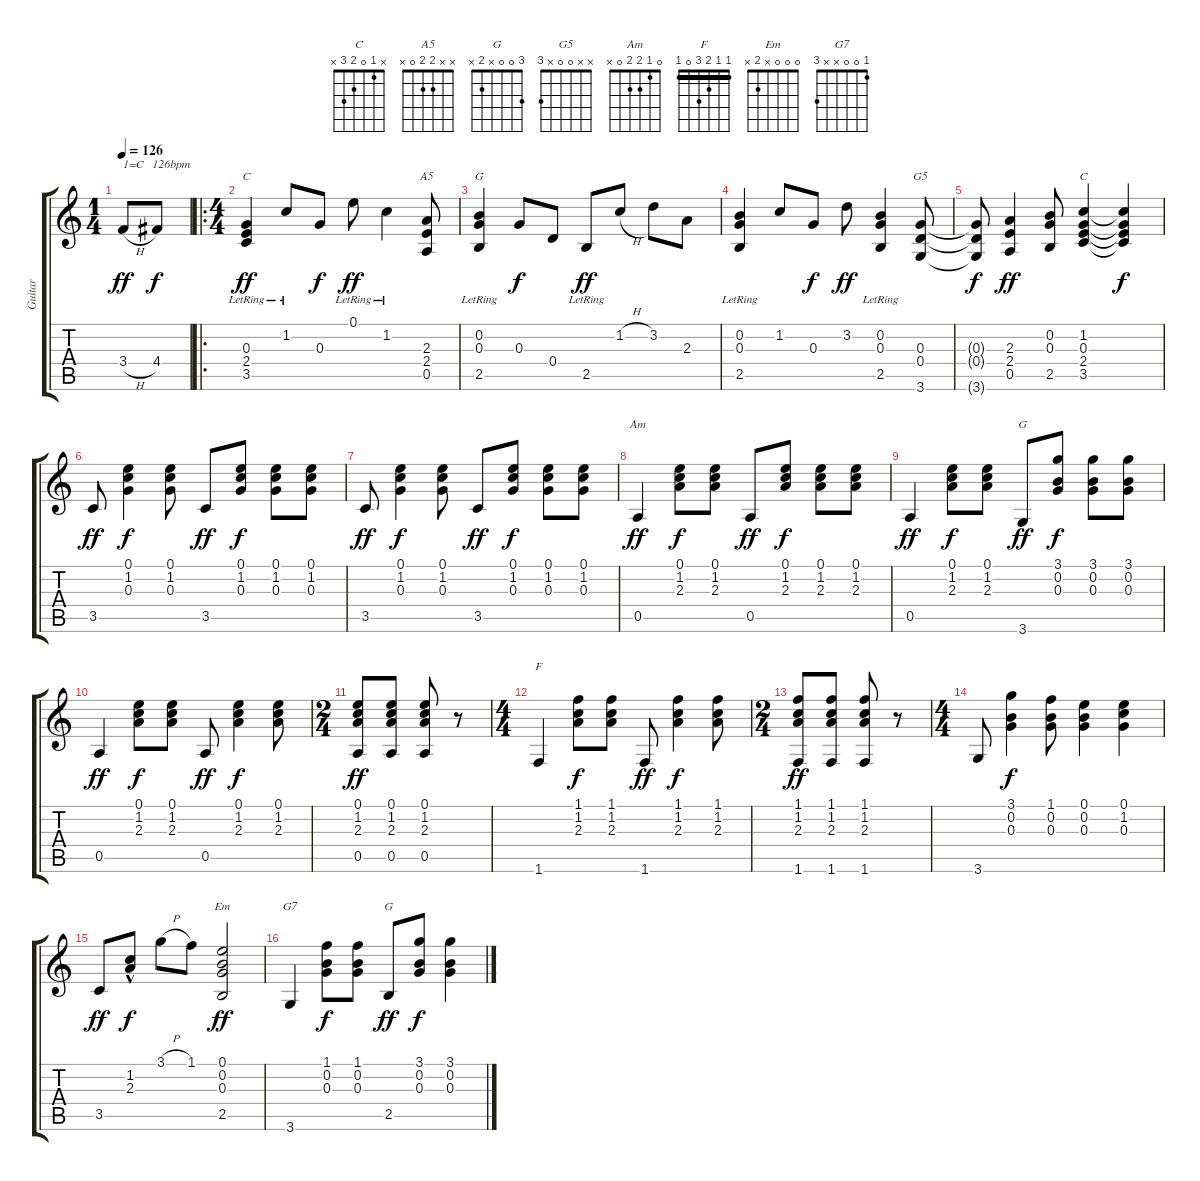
\track ("Guitar" "Guitar") {instrument acousticguitarnylon}
\staff {score tabs}
\tuning (E4 B3 G3 D3 A2 E2) {hide}
\chord ("C" 0 1 0 2 3 x)
\chord ("A5" x x 2 2 0 x)
\chord ("G" x 0 0 x 2 x)
\chord ("G5" x x 0 0 x 3)
\chord ("C" x 1 0 2 3 x)
\chord ("Am" 0 1 2 2 0 x)
\chord ("G" 3 0 0 0 2 3)
\chord ("F" 1 1 2 3 0 1) {barre 1}
\chord ("Em" 0 0 0 x 2 x)
\chord ("G7" 1 0 0 x x 3)
\chord ("G" 3 0 0 x 2 x)
\ts (1 4)
\tempo 126
\clef g2
\ks c
3.4{h}.8{txt "1=C   126bpm" dy ff instrument acousticguitarnylon} 4.4.8{dy f} |
\ro
\ts (4 4)
(0.3{lr} 2.4{lr} 3.5{lr}).4{ch "C" dy ff} 1.2{lr}.8 0.3.8{dy f} 0.1{lr}.8{dy ff} 1.2{lr}.4 (2.3 2.4 0.5).8{ch "A5"} |
(0.2{lr} 0.3{lr} 2.5{lr}).4{ch "G"} 0.3.8{dy f} 0.4.8 2.5{lr}.8{dy ff} 1.2{h}.8 3.2.8 2.3.8 |
(0.2{lr} 0.3{lr} 2.5{lr}).4 1.2.8 0.3.8{dy f} 3.2.8{dy ff} (0.2{lr} 0.3{lr} 2.5{lr}).4 (0.3 0.4 3.6).8{ch "G5"} |
(0.3{t} 0.4{t} 3.6{t}).8{dy f} (2.3 2.4 0.5).4{dy ff} (0.2 0.3 2.5).8 (1.2 0.3 2.4 3.5).4{ch "C"} (1.2{t} 0.3{t} 2.4{t} 3.5{t}).4{dy f} |
3.5.8{dy ff} (0.1 1.2 0.3).4{dy f} (0.1 1.2 0.3).8 3.5.8{dy ff} (0.1 1.2 0.3).8{dy f} (0.1 1.2 0.3).8 (0.1 1.2 0.3).8 |
3.5.8{dy ff} (0.1 1.2 0.3).4{dy f} (0.1 1.2 0.3).8 3.5.8{dy ff} (0.1 1.2 0.3).8{dy f} (0.1 1.2 0.3).8 (0.1 1.2 0.3).8 |
0.5.4{ch "Am" dy ff} (0.1 1.2 2.3).8{dy f} (0.1 1.2 2.3).8 0.5.8{dy ff} (0.1 1.2 2.3).8{dy f} (0.1 1.2 2.3).8 (0.1 1.2 2.3).8 |
0.5.4{dy ff} (0.1 1.2 2.3).8{dy f} (0.1 1.2 2.3).8 3.6.8{ch "G" dy ff} (3.1 0.2 0.3).8{dy f} (3.1 0.2 0.3).8 (3.1 0.2 0.3).8 |
0.5.4{dy ff} (0.1 1.2 2.3).8{dy f} (0.1 1.2 2.3).8 0.5.8{dy ff} (0.1 1.2 2.3).4{dy f} (0.1 1.2 2.3).8 |
\ts (2 4)
(0.1 1.2 2.3 0.5).8{dy ff} (0.1 1.2 2.3 0.5).8 (0.1 1.2 2.3 0.5).8 r.8 |
\ts (4 4)
1.6.4{ch "F"} (1.1 1.2 2.3).8{dy f} (1.1 1.2 2.3).8 1.6.8{dy ff} (1.1 1.2 2.3).4{dy f} (1.1 1.2 2.3).8 |
\ts (2 4)
(1.1 1.2 2.3 1.6).8{dy ff} (1.1 1.2 2.3 1.6).8 (1.1 1.2 2.3 1.6).8 r.8 |
\ts (4 4)
3.6.8 (3.1 0.2 0.3).4{dy f} (1.1 0.2 0.3).8 (0.1 0.2 0.3).4 (0.1 1.2 0.3).4 |
3.5.8{dy ff} (1.2{hac} 2.3{hac}).8{dy f} 3.1{h}.8 1.1.8 (0.1 0.2 0.3 2.5).2{ch "Em" dy ff} |
3.6.4{ch "G7"} (1.1 0.2 0.3).8{dy f} (1.1 0.2 0.3).8 2.5.8{ch "G" dy ff} (3.1 0.2 0.3).8{dy f} (3.1 0.2 0.3).4
